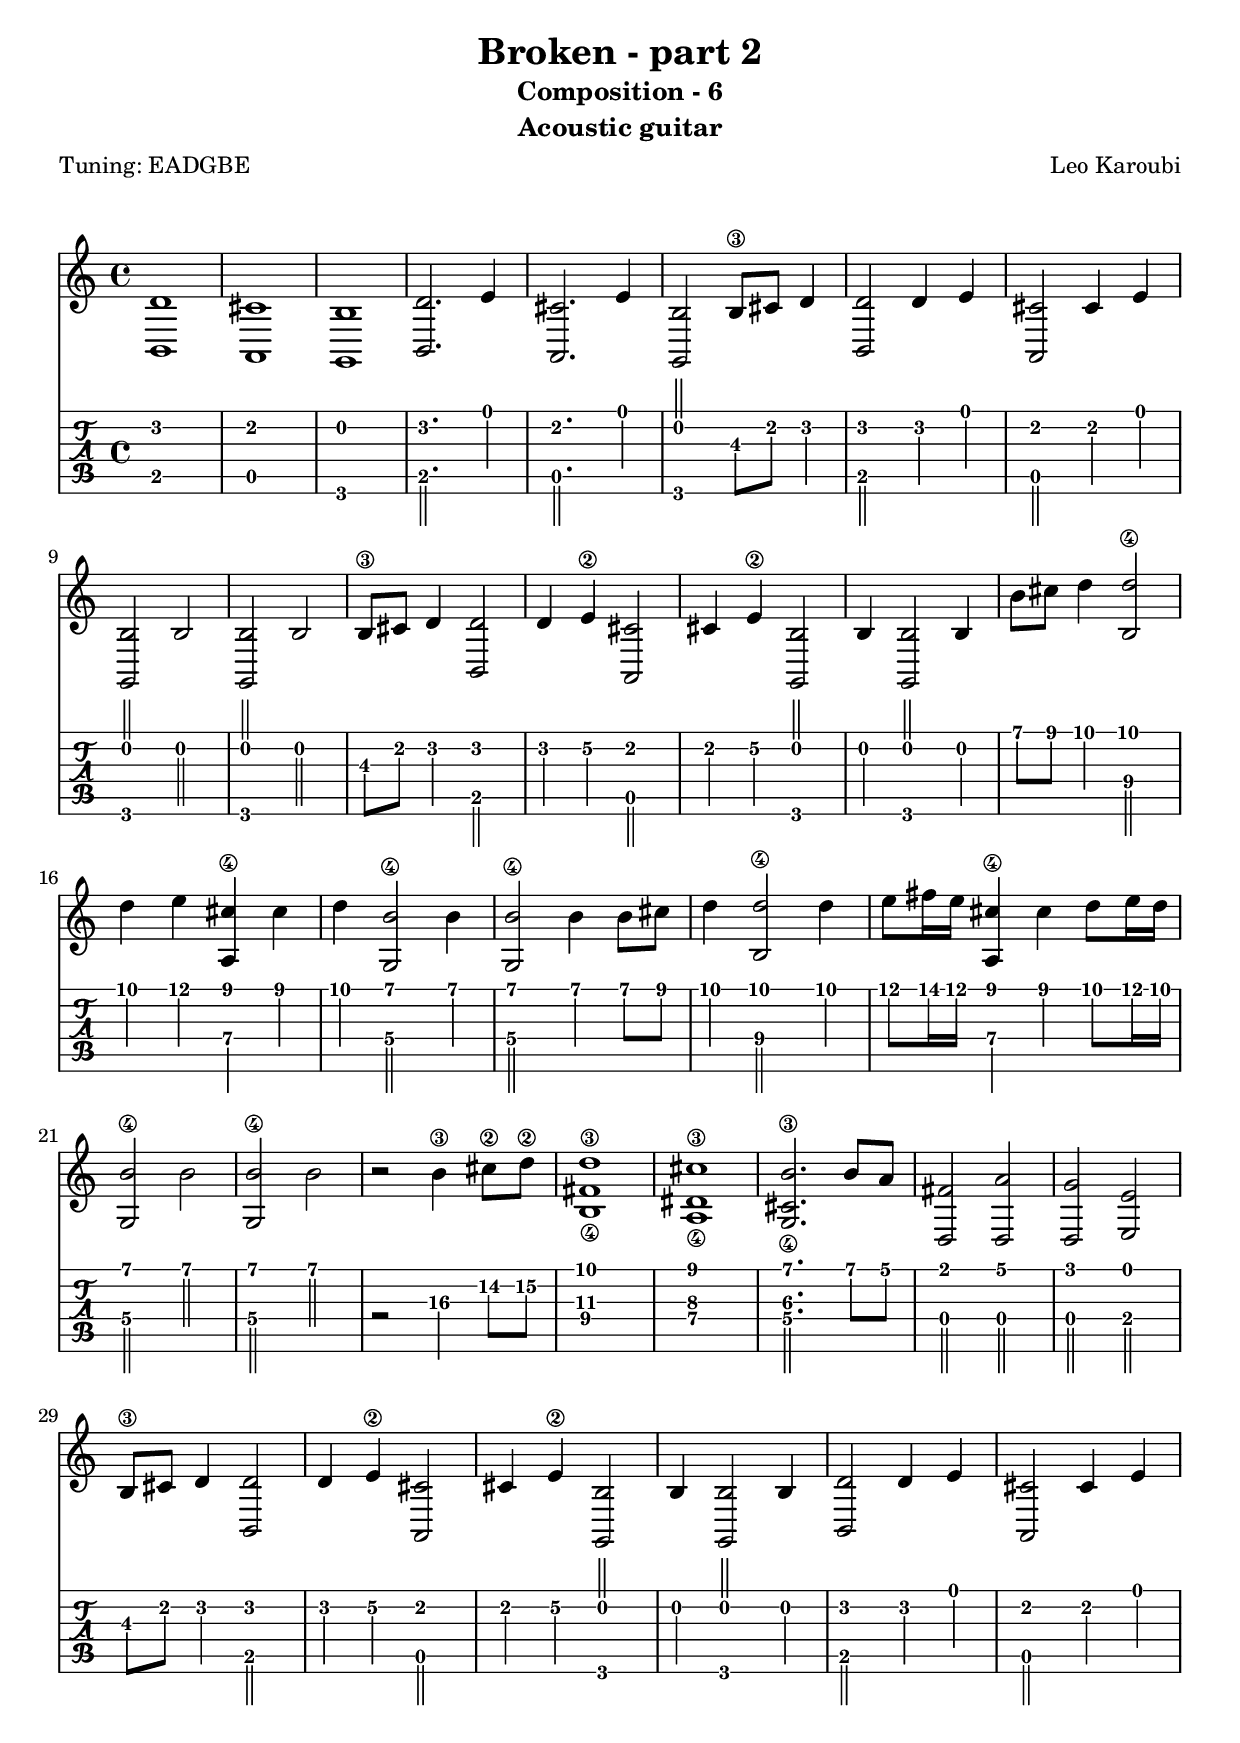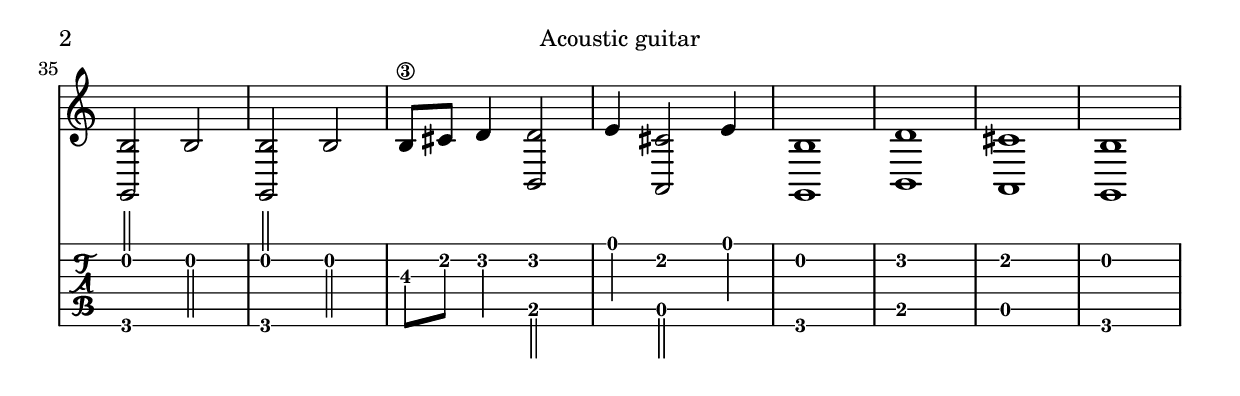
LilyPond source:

\version "2.22.1"
\include "english.ly"
\header {
  title = "Broken - part 2"
  subtitle = "Composition - 6"
  instrument = "Acoustic guitar"
  meter = "Tuning: EADGBE"
  arranger = "Leo Karoubi"
  % composer = "Leo Karoubi"
}

\layout { 
  indent = 0.0\cm 
  #(layout-set-staff-size 21)
  \context {
    \Score
    \override Glissando.thickness = #3
    \override Glissando.style = #'trill
    \override SpacingSpanner.common-shortest-duration = #(ly:make-moment 1/16)
  }
}

\markup { 
  \vspace #1
}

timeSign = 4/4
harmTwelveMarkup = -\markup { \center-align \abs-fontsize #8 { harm .12 }}
harmSevenMarkup = -\markup { \center-align \abs-fontsize #8 { harm .7 }}

rallentendo = -\markup { \abs-fontsize #10 { rallentendo }}

intro = {
    <b, d'>1 |
    <a, c-sharp'>1 |
    <g, b>1 |
    
    <b, d'>2. e'4 |
    <a, c-sharp'>2. e'4 |
    <g, b>2 b8\3[ c-sharp'] d'4 |

    <b, d'>2 d'4 e'4 |
    <a, c-sharp'>2 c-sharp'4 e'4 |
    <g, b>2 b2 |
    <g, b>2 b2 |
    
    b8\3[ c-sharp'] d'4 <b, d'>2 |
    d'4 e'4\2 <a, c-sharp'>2 |
    c-sharp'4 e'4\2 <g, b>2 |
    b4 <g, b>2 b4 |
}

main = {
    b'8[ c-sharp''] d''4 <b\4 d''>2 |
    d''4 e''4 <a\4 c-sharp''>4 c-sharp''4 |
    d''4 <g\4 b'>2 b'4 |
    <g\4 b'>2 b'4 b'8[ c-sharp''] |
    d''4 <b\4 d''>2 d''4 |
    e''8[ f-sharp''16 e''] <a\4 c-sharp''>4 c-sharp''4 d''8[ e''16 d''] |
    <g\4 b'>2 b'2 |
    <g\4 b'>2 b'2 |

    r2 b'4\3 c-sharp''8\2[ d''\2] |

    <b\4 f-sharp'\3 d''>1 |
    <a\4 d-sharp'\3 c-sharp''>1 |
    <g\4 c-sharp'\3 b'>2. b'8[ a'] |
    <d f-sharp'>2 <d a'>2 |
    <d g'>2 <e e'>2 |
}

outro = {
    b8\3[ c-sharp'] d'4 <b, d'>2 |
    d'4 e'4\2 <a, c-sharp'>2 |
    c-sharp'4 e'4\2 <g, b>2 |
    b4 <g, b>2 b4 |

    <b, d'>2 d'4 e'4 |
    <a, c-sharp'>2 c-sharp'4 e'4 |
    <g, b>2 b2 |
    <g, b>2 b2 |
    
    b8\3[ c-sharp'] d'4 <b, d'>2 |
    e'4 <a, c-sharp'>2 e'4 |
    <g, b>1 |
    
    <b, d'>1 |
    <a, c-sharp'>1 |
    <g, b>1 |
}

full_part = {
    \intro
    \main
    \outro
}

\score {
    <<
    \new Staff {
        \clef "G"
        \time \timeSign
        \full_part
    }
    \new TabStaff {
        \set TabStaff.minimumFret = #0
        \time \timeSign
        \tabFullNotation
        \full_part
    }
    >>
}
